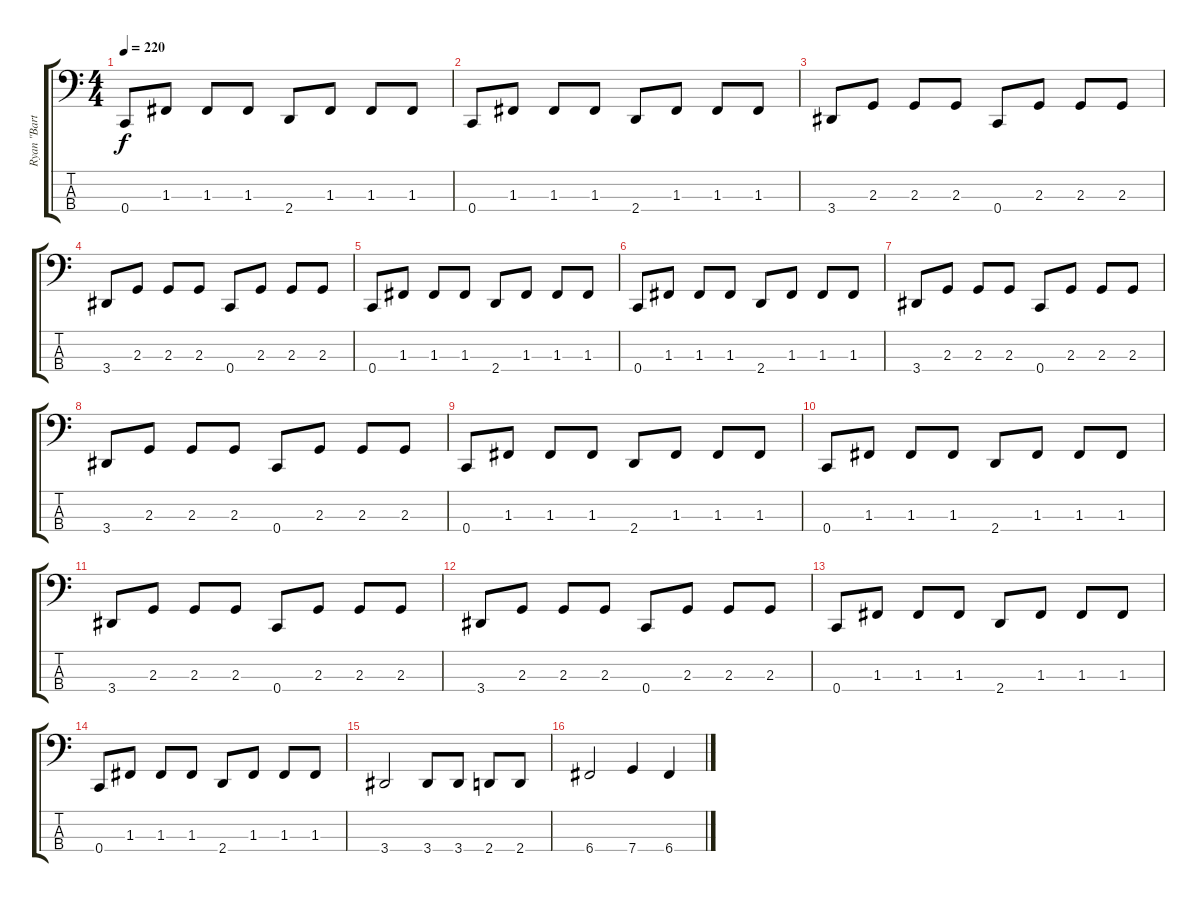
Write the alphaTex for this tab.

\track ("Ryan \"Bart\" Williams [Bass (Since 2007)]" "Ryan \"Bart") {instrument electricbassfinger}
\staff {score tabs}
\tuning (Eb2 Bb1 F1 C1) {hide}
\ts (4 4)
\tempo 220
\clef f4
\ks c
0.4.8{dy f} 1.3.8 1.3.8 1.3.8 2.4.8 1.3.8 1.3.8 1.3.8 |
0.4.8 1.3.8 1.3.8 1.3.8 2.4.8 1.3.8 1.3.8 1.3.8 |
3.4.8 2.3.8 2.3.8 2.3.8 0.4.8 2.3.8 2.3.8 2.3.8 |
3.4.8 2.3.8 2.3.8 2.3.8 0.4.8 2.3.8 2.3.8 2.3.8 |
0.4.8 1.3.8 1.3.8 1.3.8 2.4.8 1.3.8 1.3.8 1.3.8 |
0.4.8 1.3.8 1.3.8 1.3.8 2.4.8 1.3.8 1.3.8 1.3.8 |
3.4.8 2.3.8 2.3.8 2.3.8 0.4.8 2.3.8 2.3.8 2.3.8 |
3.4.8 2.3.8 2.3.8 2.3.8 0.4.8 2.3.8 2.3.8 2.3.8 |
0.4.8 1.3.8 1.3.8 1.3.8 2.4.8 1.3.8 1.3.8 1.3.8 |
0.4.8 1.3.8 1.3.8 1.3.8 2.4.8 1.3.8 1.3.8 1.3.8 |
3.4.8 2.3.8 2.3.8 2.3.8 0.4.8 2.3.8 2.3.8 2.3.8 |
3.4.8 2.3.8 2.3.8 2.3.8 0.4.8 2.3.8 2.3.8 2.3.8 |
0.4.8 1.3.8 1.3.8 1.3.8 2.4.8 1.3.8 1.3.8 1.3.8 |
0.4.8 1.3.8 1.3.8 1.3.8 2.4.8 1.3.8 1.3.8 1.3.8 |
3.4.2 3.4.8 3.4.8 2.4.8 2.4.8 |
6.4.2 7.4.4 6.4.4
